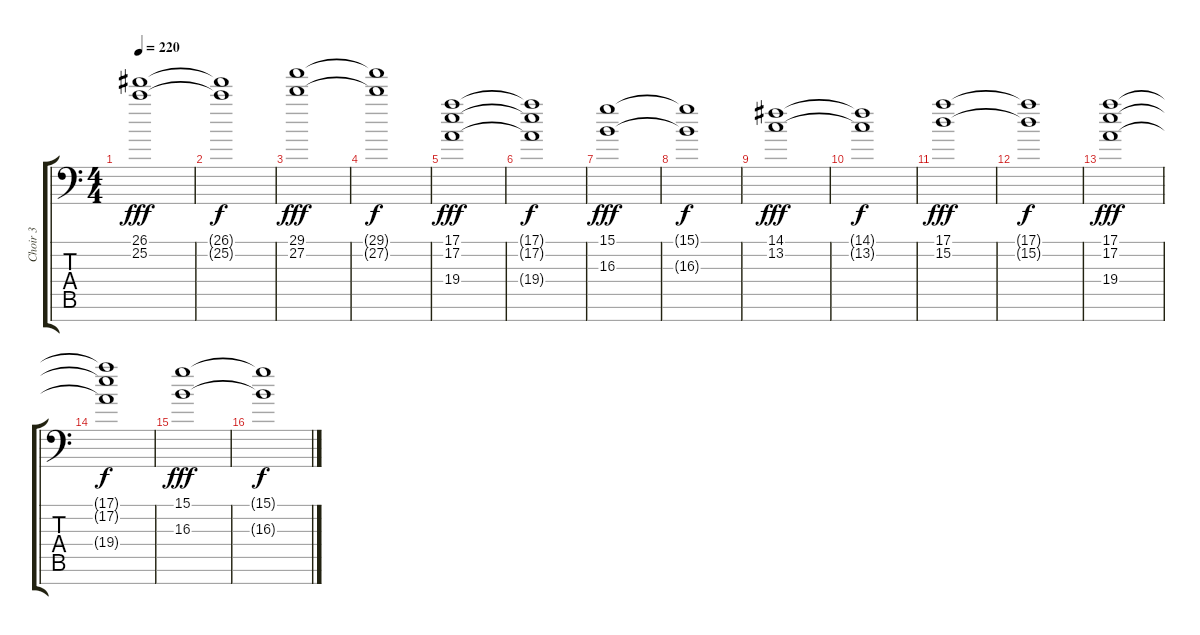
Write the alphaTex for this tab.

\track ("Choir 3" "Choir 3") {instrument choiraahs}
\staff {score tabs}
\tuning (E4 B3 G3 D3 A2 E2 C-1) {hide}
\ts (4 4)
\tempo 220
\clef f4
\ks c
(26.1 25.2).1{dy fff} |
(26.1{t} 25.2{t}).1{dy f} |
(29.1 27.2).1{dy fff} |
(29.1{t} 27.2{t}).1{dy f} |
(17.1 17.2 19.4).1{dy fff} |
(17.1{t} 17.2{t} 19.4{t}).1{dy f} |
(15.1 16.3).1{dy fff} |
(15.1{t} 16.3{t}).1{dy f} |
(14.1 13.2).1{dy fff} |
(14.1{t} 13.2{t}).1{dy f} |
(17.1 15.2).1{dy fff} |
(17.1{t} 15.2{t}).1{dy f} |
(17.1 17.2 19.4).1{dy fff} |
(17.1{t} 17.2{t} 19.4{t}).1{dy f} |
(15.1 16.3).1{dy fff} |
(15.1{t} 16.3{t}).1{dy f}
